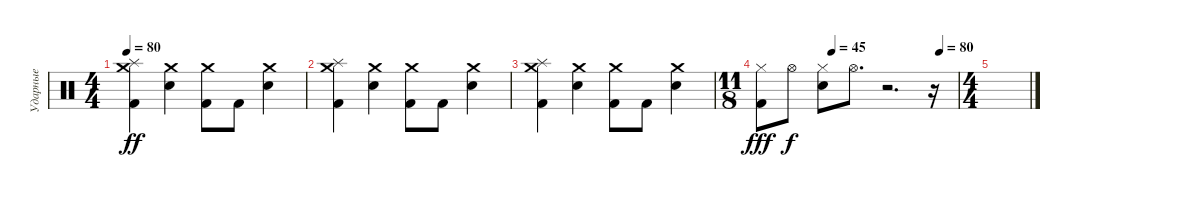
\track ("Ударные" "Ударные") {instrument percussion}
\staff {score}
\articulation defaults
\ts (4 4)
\tempo 80
\clef neutral
\ks c
("Splash (hit)" "Crash medium (hit)" "Kick (hit) 2").4{dy ff} ("Crash medium (hit)" "Snare (hit) 2").4 ("Crash medium (hit)" "Kick (hit) 2").8 "Kick (hit) 2".8 ("Crash medium (hit)" "Snare (hit) 2").4 |
("Splash (hit)" "Crash medium (hit)" "Kick (hit) 2").4 ("Crash medium (hit)" "Snare (hit) 2").4 ("Crash medium (hit)" "Kick (hit) 2").8 "Kick (hit) 2".8 ("Crash medium (hit)" "Snare (hit) 2").4 |
("Splash (hit)" "Crash medium (hit)" "Kick (hit) 2").4 ("Crash medium (hit)" "Snare (hit) 2").4 ("Crash medium (hit)" "Kick (hit) 2").8 "Kick (hit) 2".8 ("Crash medium (hit)" "Snare (hit) 2").4 |
\ts (11 8)
\tempo (45 0.36363636363636365)
\tempo (80 0.9090909090909091)
("Hi-Hat (closed)" "Kick (hit) 2").8{dy fff} "Hi-Hat (open)".8{dy f} ("Hi-Hat (closed)" "Snare (hit) 2").8 "Hi-Hat (open)".8{d} r.2{d} r.16 |
\ts (4 4)
